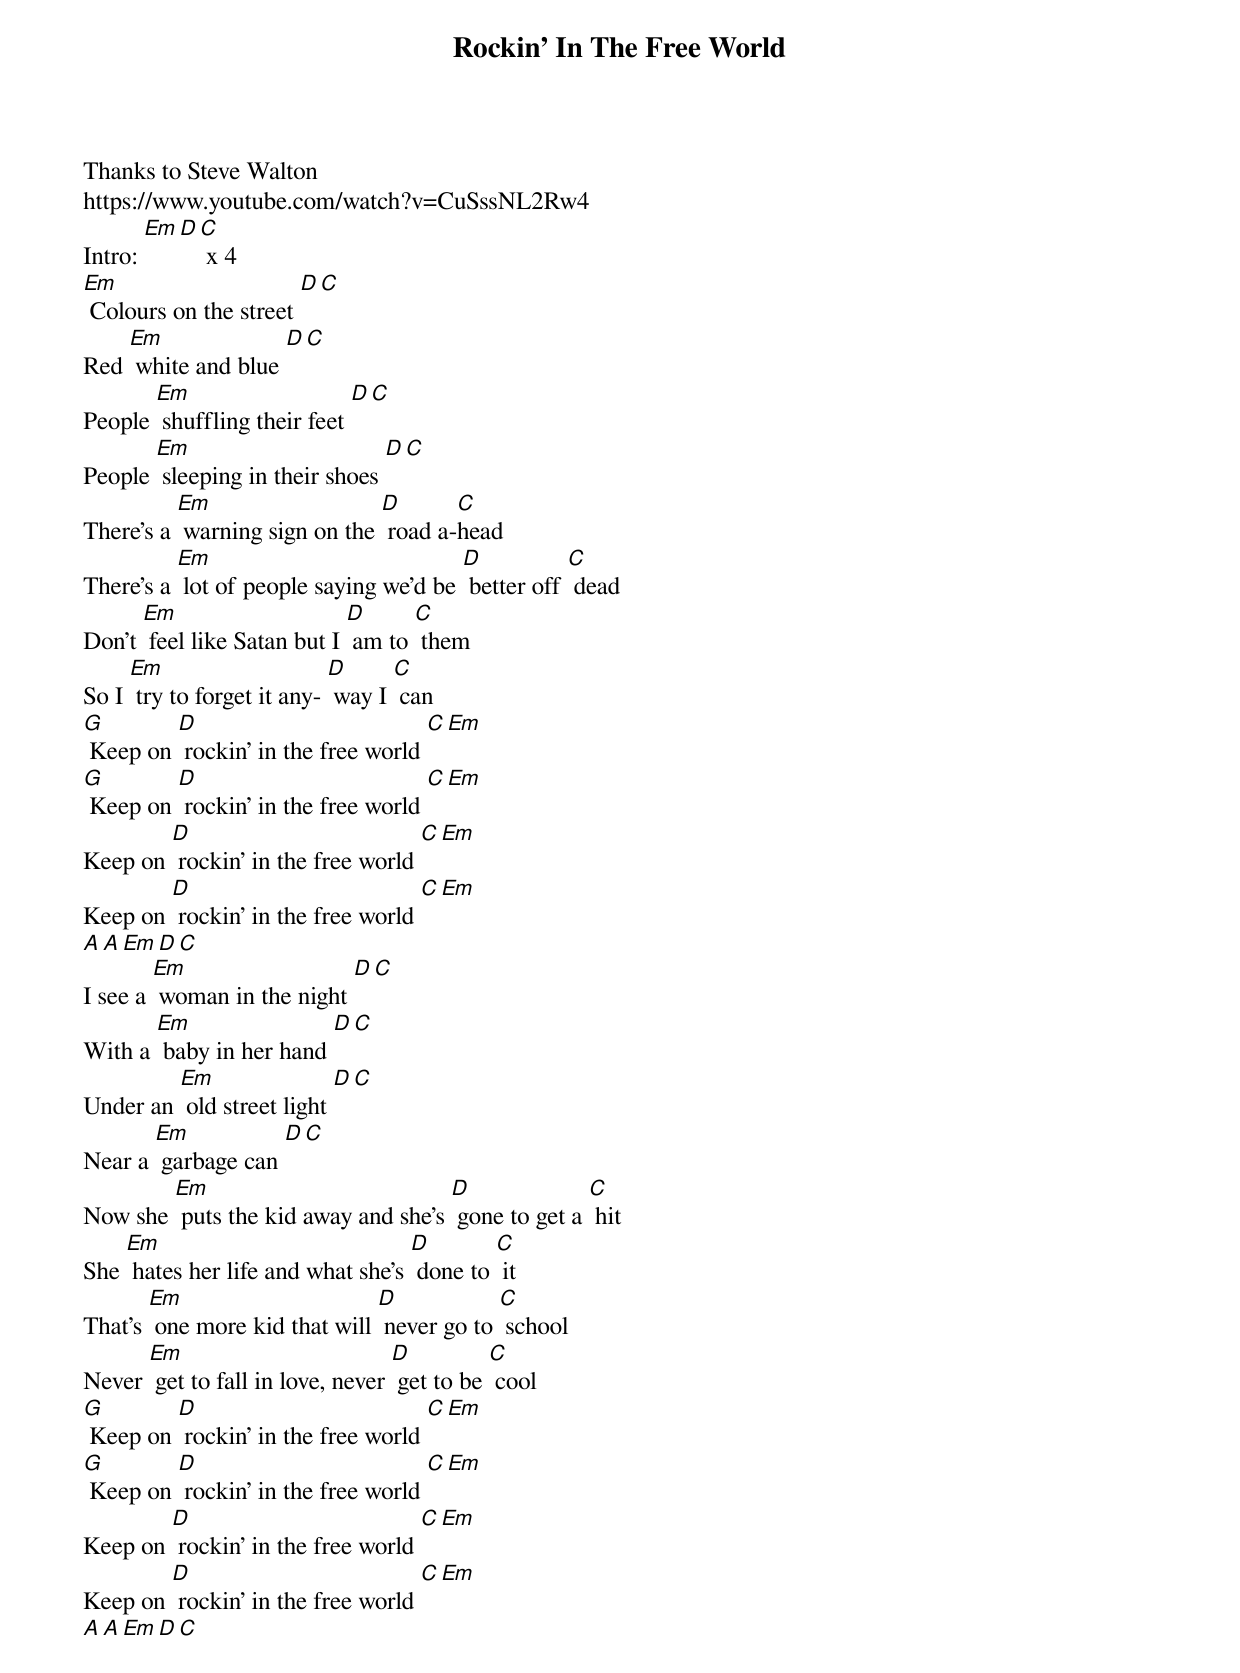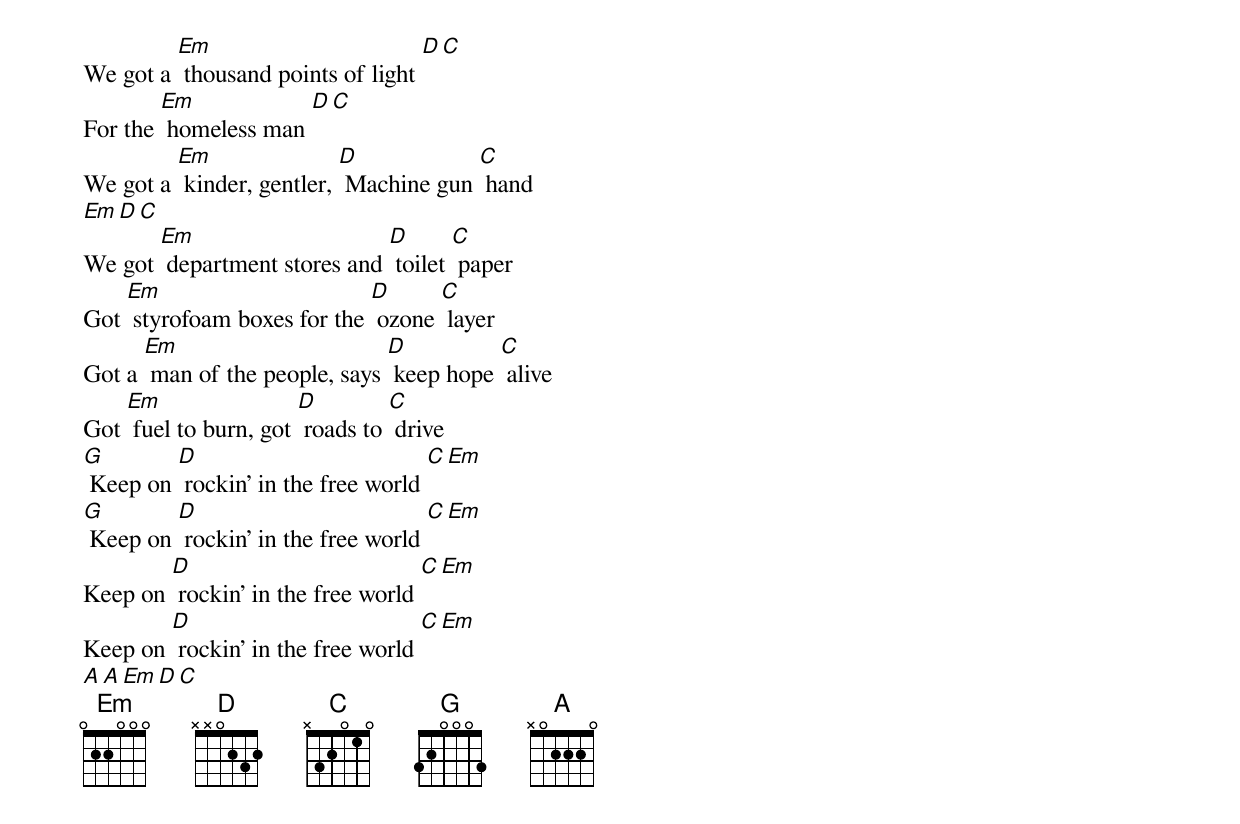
{t: Rockin' In The Free World}
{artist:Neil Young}
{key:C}
Thanks to Steve Walton
https://www.youtube.com/watch?v=CuSssNL2Rw4
Intro: [Em][D][C] x 4
{c: }
[Em] Colours on the street [D][C]
Red [Em] white and blue [D][C]
People [Em] shuffling their feet [D][C]
People [Em] sleeping in their shoes [D][C]
There's a [Em] warning sign on the [D] road a-[C]head
There's a [Em] lot of people saying we'd be [D] better off [C] dead
Don't [Em] feel like Satan but I [D] am to [C] them
So I [Em] try to forget it any- [D] way I [C] can
{c: }
[G] Keep on [D] rockin' in the free world [C][Em]
[G] Keep on [D] rockin' in the free world [C][Em]
Keep on [D] rockin' in the free world [C][Em]
Keep on [D] rockin' in the free world [C][Em]
[A][A][Em][D][C]
{c: }
I see a [Em] woman in the night [D][C]
With a [Em] baby in her hand [D][C]
Under an [Em] old street light [D][C]
Near a [Em] garbage can [D][C]
Now she [Em] puts the kid away and she's [D] gone to get a [C] hit
She [Em] hates her life and what she's [D] done to [C] it
That's [Em] one more kid that will [D] never go to [C] school
Never [Em] get to fall in love, never [D] get to be [C] cool
{c: }
[G] Keep on [D] rockin' in the free world [C][Em]
[G] Keep on [D] rockin' in the free world [C][Em]
Keep on [D] rockin' in the free world [C][Em]
Keep on [D] rockin' in the free world [C][Em]
[A][A][Em][D][C]
{c: }
We got a [Em] thousand points of light [D][C]
For the [Em] homeless man [D][C]
We got a [Em] kinder, gentler, [D] Machine gun [C] hand
[Em][D][C]
{c: }
We got [Em] department stores and [D] toilet [C] paper
Got [Em] styrofoam boxes for the [D] ozone [C] layer
Got a [Em] man of the people, says [D] keep hope [C] alive
Got [Em] fuel to burn, got [D] roads to [C] drive
{c: }
[G] Keep on [D] rockin' in the free world [C][Em]
[G] Keep on [D] rockin' in the free world [C][Em]
Keep on [D] rockin' in the free world [C][Em]
Keep on [D] rockin' in the free world [C][Em]
[A][A][Em][D][C]
